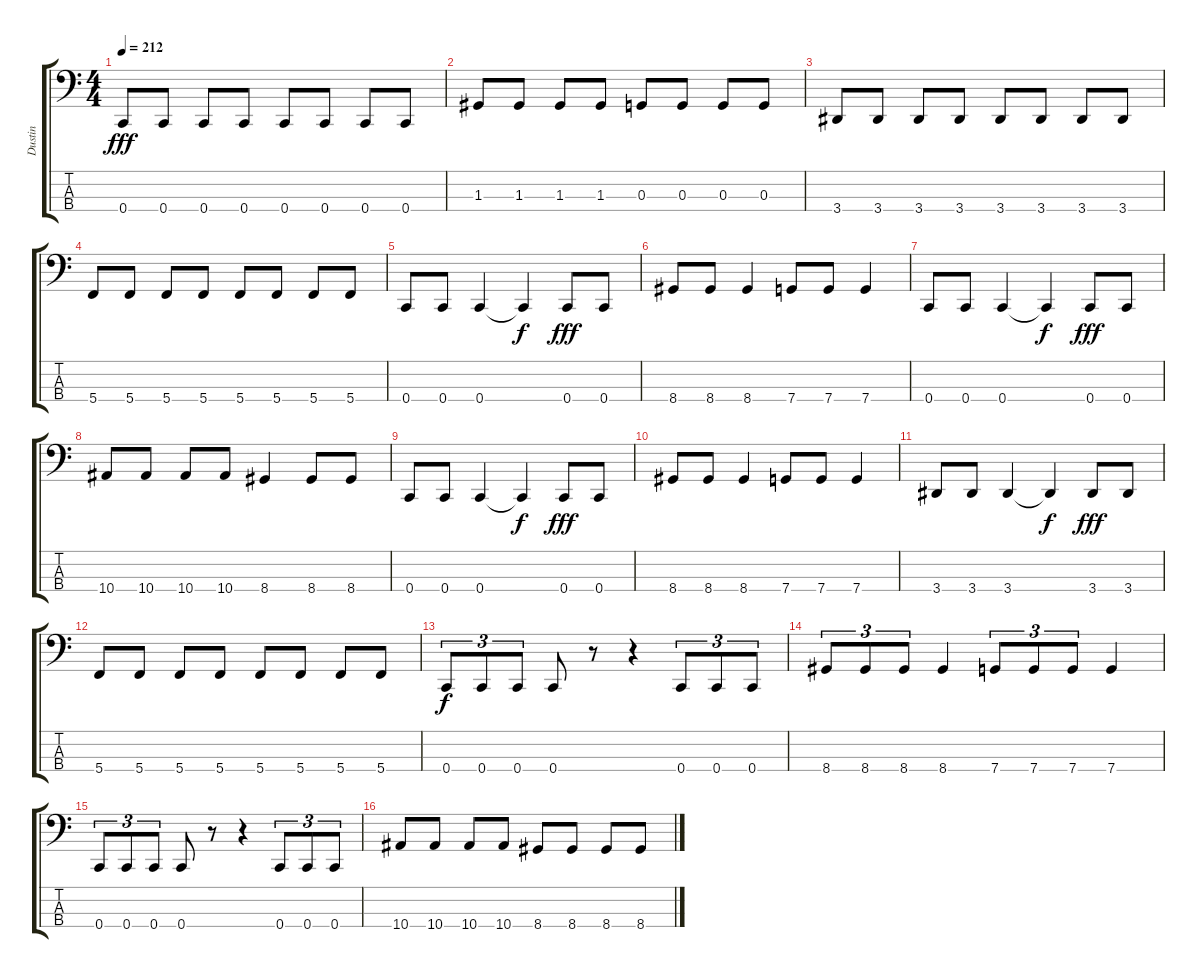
\track ("Dustin" "Dustin") {instrument electricbasspick}
\staff {score tabs}
\tuning (F2 C2 G1 C1) {hide}
\ts (4 4)
\tempo 212
\clef f4
\ks c
0.4.8{dy fff} 0.4.8 0.4.8 0.4.8 0.4.8 0.4.8 0.4.8 0.4.8 |
1.3.8 1.3.8 1.3.8 1.3.8 0.3.8 0.3.8 0.3.8 0.3.8 |
3.4.8 3.4.8 3.4.8 3.4.8 3.4.8 3.4.8 3.4.8 3.4.8 |
5.4.8 5.4.8 5.4.8 5.4.8 5.4.8 5.4.8 5.4.8 5.4.8 |
0.4.8 0.4.8 0.4.4 0.4{t}.4{dy f} 0.4.8{dy fff} 0.4.8 |
8.4.8 8.4.8 8.4.4 7.4.8 7.4.8 7.4.4 |
0.4.8 0.4.8 0.4.4 0.4{t}.4{dy f} 0.4.8{dy fff} 0.4.8 |
10.4.8 10.4.8 10.4.8 10.4.8 8.4.4 8.4.8 8.4.8 |
0.4.8 0.4.8 0.4.4 0.4{t}.4{dy f} 0.4.8{dy fff} 0.4.8 |
8.4.8 8.4.8 8.4.4 7.4.8 7.4.8 7.4.4 |
3.4.8 3.4.8 3.4.4 3.4{t}.4{dy f} 3.4.8{dy fff} 3.4.8 |
5.4.8 5.4.8 5.4.8 5.4.8 5.4.8 5.4.8 5.4.8 5.4.8 |
0.4.8{tu (3 2) dy f} 0.4.8{tu (3 2)} 0.4.8{tu (3 2)} 0.4.8 r.8 r.4 0.4.8{tu (3 2)} 0.4.8{tu (3 2)} 0.4.8{tu (3 2)} |
8.4.8{tu (3 2)} 8.4.8{tu (3 2)} 8.4.8{tu (3 2)} 8.4.4 7.4.8{tu (3 2)} 7.4.8{tu (3 2)} 7.4.8{tu (3 2)} 7.4.4 |
0.4.8{tu (3 2)} 0.4.8{tu (3 2)} 0.4.8{tu (3 2)} 0.4.8 r.8 r.4 0.4.8{tu (3 2)} 0.4.8{tu (3 2)} 0.4.8{tu (3 2)} |
10.4.8 10.4.8 10.4.8 10.4.8 8.4.8 8.4.8 8.4.8 8.4.8
